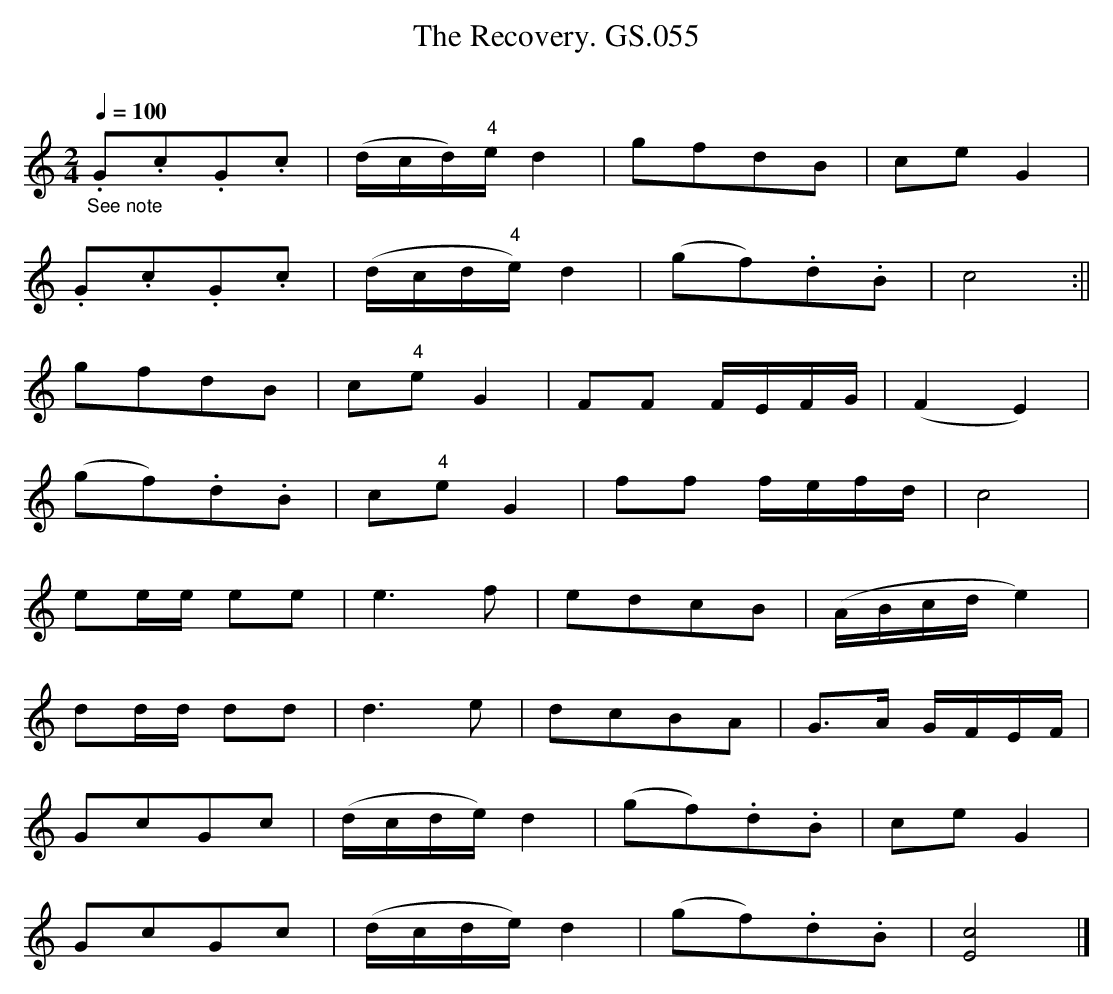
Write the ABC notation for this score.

X:1
T:Recovery. GS.055, The
M:2/4
L:1/8
Q:1/4=100
O:
K:C major
"_See note".G.c.G.c | (d/2c/2d/2)"4"e/2 d2 | gfdB | ce G2 |
.G.c.G.c | (d/2c/2d/2"4"e/2) d2 | (gf).d.B | c4 :||
gfdB | c"4"e G2 | FF F/2E/2F/2G/2 | (F2E2) |
(gf).d.B | c"4"e G2  | ff f/2e/2f/2d/2 | c4 |
ee/2e/2 ee |">" e3 f | edcB | (A/2B/2c/2d/2 e2) |
dd/2d/2 dd | d3 e | dcBA | G>A G/2F/2E/2F/2 |
GcGc | (d/c/d/e/) d2 | (gf).d.B | ceG2 |
GcGc | (d/c/d/e/)d2 | (gf).d.B| [E4c4] |]
